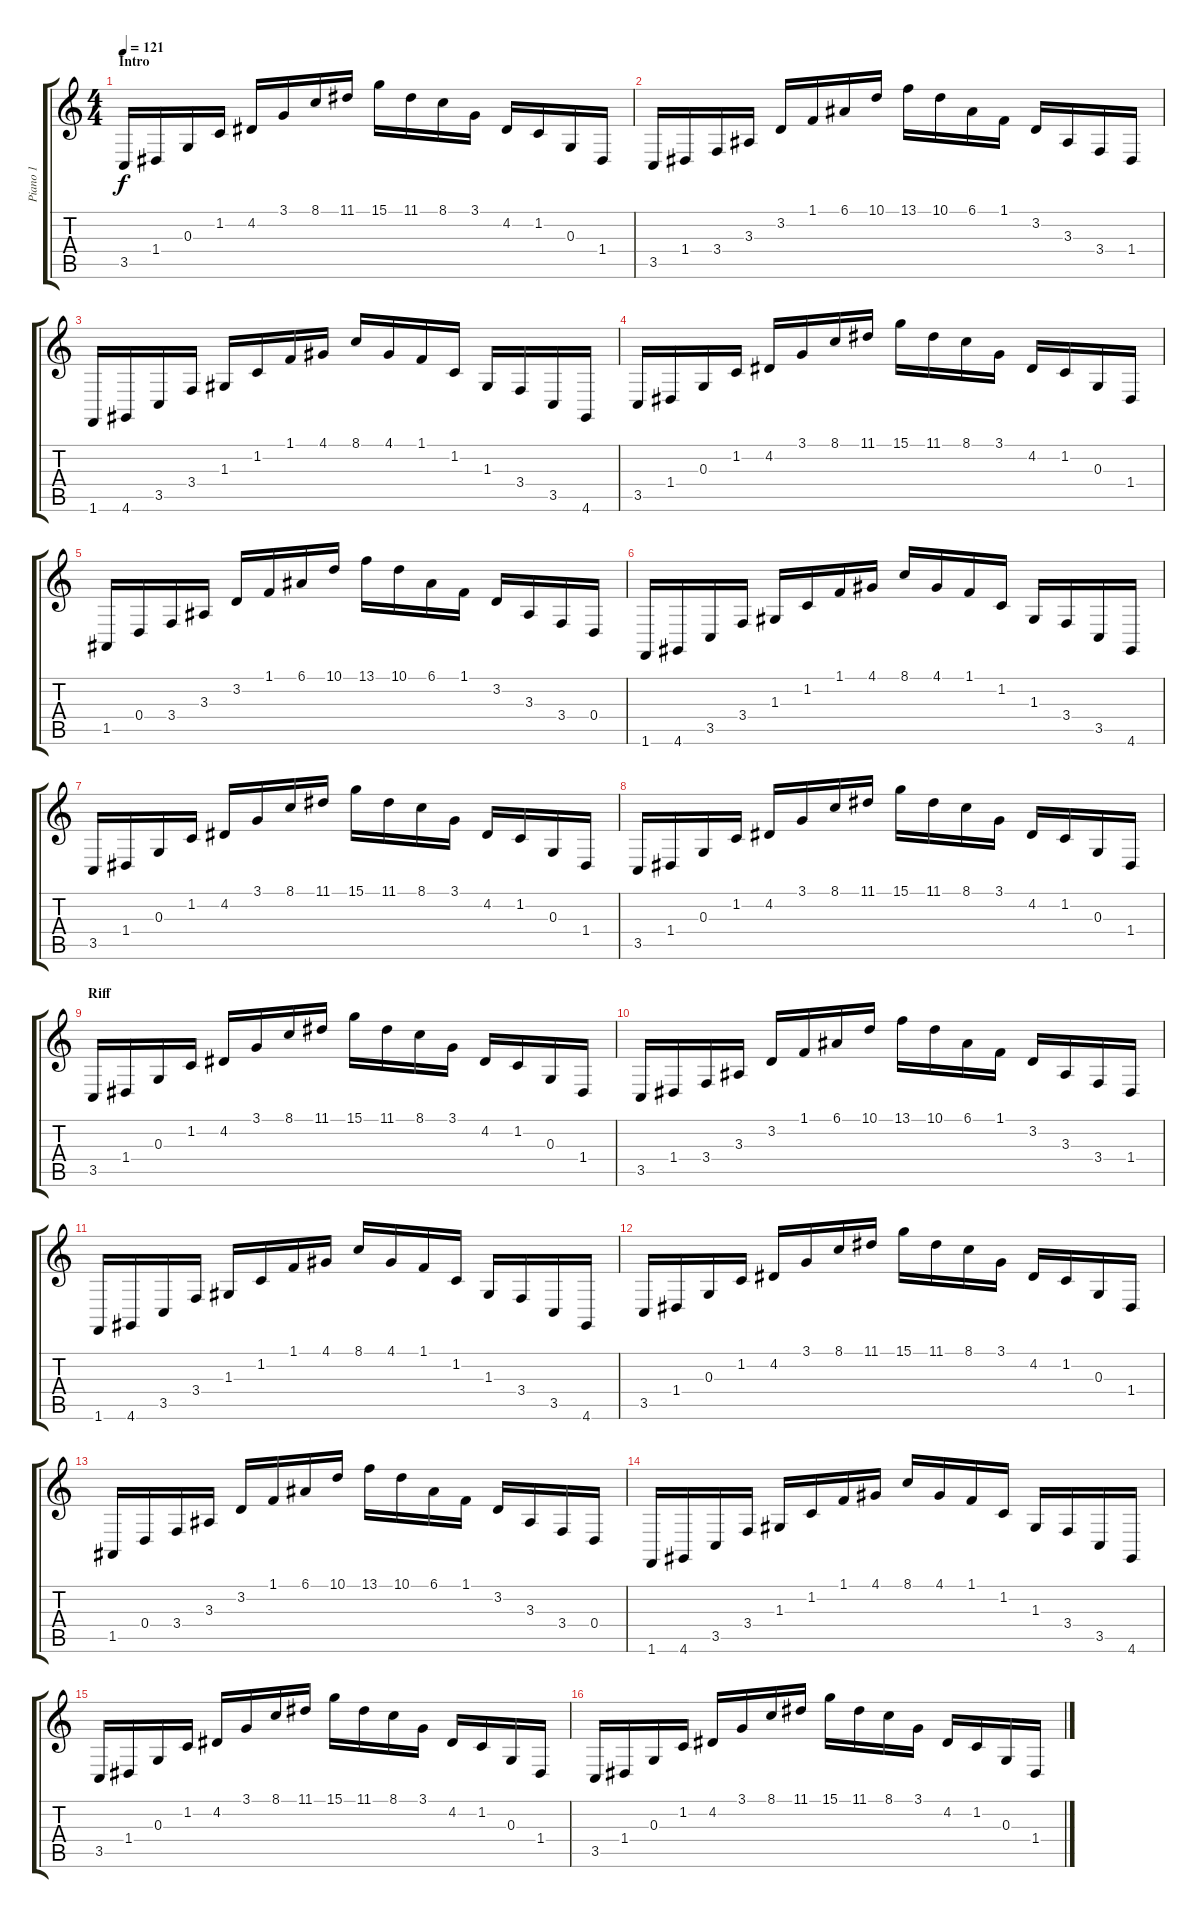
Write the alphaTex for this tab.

\track ("Piano 1" "Piano 1") {instrument fx8scifi}
\staff {score tabs}
\tuning (E4 B3 G3 D3 A2 E2) {hide}
\ts (4 4)
\section ("" "Intro")
\tempo 121
\clef g2
\ks c
3.5.16{dy f instrument fx8scifi} 1.4.16 0.3.16 1.2.16 4.2.16 3.1.16 8.1.16 11.1.16 15.1.16 11.1.16 8.1.16 3.1.16 4.2.16 1.2.16 0.3.16 1.4.16 |
3.5.16 1.4.16 3.4.16 3.3.16 3.2.16 1.1.16 6.1.16 10.1.16 13.1.16 10.1.16 6.1.16 1.1.16 3.2.16 3.3.16 3.4.16 1.4.16 |
1.6.16 4.6.16 3.5.16 3.4.16 1.3.16 1.2.16 1.1.16 4.1.16 8.1.16 4.1.16 1.1.16 1.2.16 1.3.16 3.4.16 3.5.16 4.6.16 |
3.5.16 1.4.16 0.3.16 1.2.16 4.2.16 3.1.16 8.1.16 11.1.16 15.1.16 11.1.16 8.1.16 3.1.16 4.2.16 1.2.16 0.3.16 1.4.16 |
1.5.16 0.4.16 3.4.16 3.3.16 3.2.16 1.1.16 6.1.16 10.1.16 13.1.16 10.1.16 6.1.16 1.1.16 3.2.16 3.3.16 3.4.16 0.4.16 |
1.6.16 4.6.16 3.5.16 3.4.16 1.3.16 1.2.16 1.1.16 4.1.16 8.1.16 4.1.16 1.1.16 1.2.16 1.3.16 3.4.16 3.5.16 4.6.16 |
3.5.16 1.4.16 0.3.16 1.2.16 4.2.16 3.1.16 8.1.16 11.1.16 15.1.16 11.1.16 8.1.16 3.1.16 4.2.16 1.2.16 0.3.16 1.4.16 |
3.5.16 1.4.16 0.3.16 1.2.16 4.2.16 3.1.16 8.1.16 11.1.16 15.1.16 11.1.16 8.1.16 3.1.16 4.2.16 1.2.16 0.3.16 1.4.16 |
\section ("" "Riff")
3.5.16 1.4.16 0.3.16 1.2.16 4.2.16 3.1.16 8.1.16 11.1.16 15.1.16 11.1.16 8.1.16 3.1.16 4.2.16 1.2.16 0.3.16 1.4.16 |
3.5.16 1.4.16 3.4.16 3.3.16 3.2.16 1.1.16 6.1.16 10.1.16 13.1.16 10.1.16 6.1.16 1.1.16 3.2.16 3.3.16 3.4.16 1.4.16 |
1.6.16 4.6.16 3.5.16 3.4.16 1.3.16 1.2.16 1.1.16 4.1.16 8.1.16 4.1.16 1.1.16 1.2.16 1.3.16 3.4.16 3.5.16 4.6.16 |
3.5.16 1.4.16 0.3.16 1.2.16 4.2.16 3.1.16 8.1.16 11.1.16 15.1.16 11.1.16 8.1.16 3.1.16 4.2.16 1.2.16 0.3.16 1.4.16 |
1.5.16 0.4.16 3.4.16 3.3.16 3.2.16 1.1.16 6.1.16 10.1.16 13.1.16 10.1.16 6.1.16 1.1.16 3.2.16 3.3.16 3.4.16 0.4.16 |
1.6.16 4.6.16 3.5.16 3.4.16 1.3.16 1.2.16 1.1.16 4.1.16 8.1.16 4.1.16 1.1.16 1.2.16 1.3.16 3.4.16 3.5.16 4.6.16 |
3.5.16 1.4.16 0.3.16 1.2.16 4.2.16 3.1.16 8.1.16 11.1.16 15.1.16 11.1.16 8.1.16 3.1.16 4.2.16 1.2.16 0.3.16 1.4.16 |
3.5.16 1.4.16 0.3.16 1.2.16 4.2.16 3.1.16 8.1.16 11.1.16 15.1.16 11.1.16 8.1.16 3.1.16 4.2.16 1.2.16 0.3.16 1.4.16
